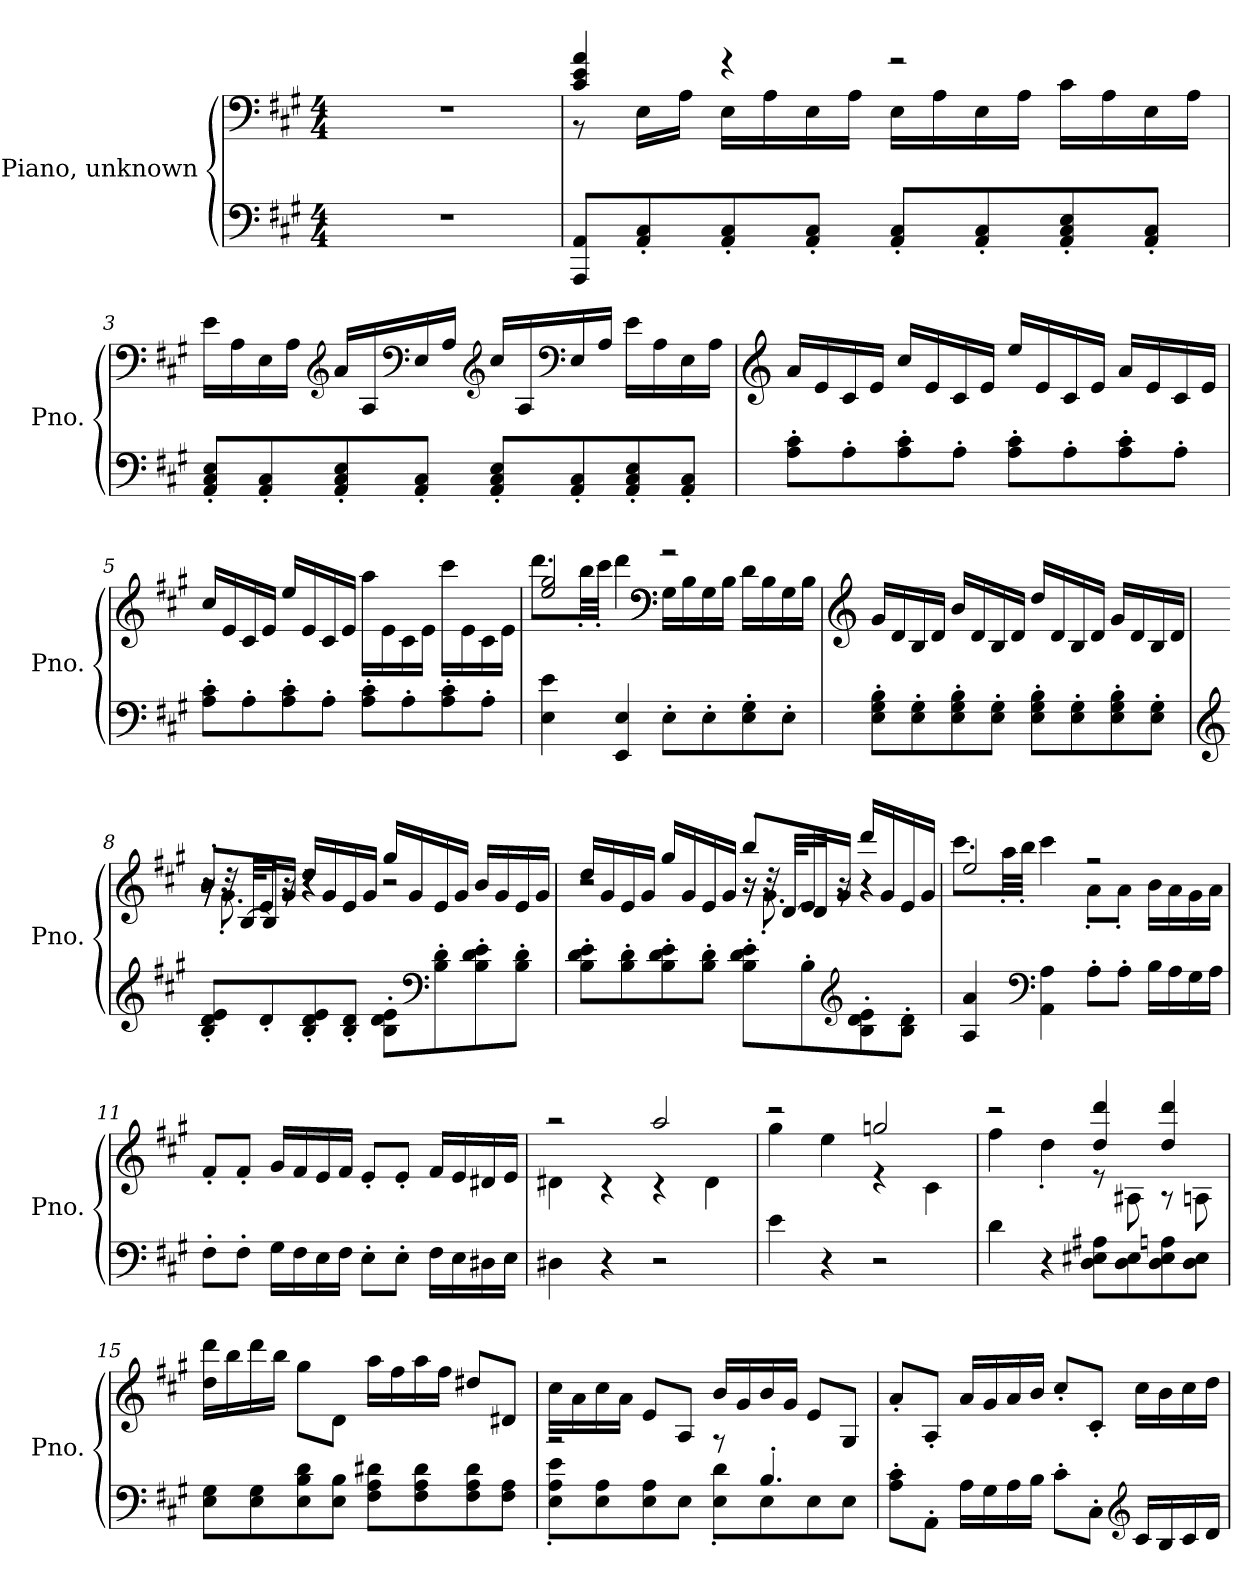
**kern	**kern
*part1	*part1
*staff2	*staff1
*I"Piano, unknown	*
*I'Pno.	*
*clefF4	*clefF4
*k[f#c#g#]	*k[f#c#g#]
*M4/4	*M4/4
*MM120	*MM120
=1	=1
1r	1r
=2	=2
*	*^
8AAA/ 8AA/L	4c#/ 4e/ 4a/	8r
8AA/' 8C#/'	.	16E\LL
.	.	16A\JJ
8AA/' 8C#/'	4r	16E\LL
.	.	16A\
8AA/' 8C#/'J	.	16E\
.	.	16A\JJ
8AA/' 8C#/'L	2r	16E\LL
.	.	16A\
8AA/' 8C#/'	.	16E\
.	.	16A\JJ
8AA/' 8C#/' 8E/'	.	16c#\LL
.	.	16A\
8AA/' 8C#/'J	.	16E\
.	.	16A\JJ
*	*v	*v
=3	=3
8AA/' 8C#/' 8E/'L	16e\LL
.	16A\
8AA/' 8C#/'	16E\
.	16A\JJ
*	*clefG2
8AA/' 8C#/' 8E/'	16a/LL
.	16A/
*	*clefF4
8AA/' 8C#/'J	16E/
.	16A/JJ
*	*clefG2
8AA/' 8C#/' 8E/'L	16cc#/LL
.	16A/
*	*clefF4
8AA/' 8C#/'	16E/
.	16A/JJ
8AA/' 8C#/' 8E/'	16e\LL
.	16A\
8AA/' 8C#/'J	16E\
.	16A\JJ
!!LO:LB:g=z
=4	=4
*	*clefG2
8A\' 8c#\'L	16a/LL
.	16e/
8A'\	16c#/
.	16e/JJ
8A\' 8c#\'	16cc#/LL
.	16e/
8A'\J	16c#/
.	16e/JJ
8A\' 8c#\'L	16ee/LL
.	16e/
8A'\	16c#/
.	16e/JJ
8A\' 8c#\'	16a/LL
.	16e/
8A'\J	16c#/
.	16e/JJ
=5	=5
8A\' 8c#\'L	16cc#/LL
.	16e/
8A'\	16c#/
.	16e/JJ
8A\' 8c#\'	16ee/LL
.	16e/
8A'\J	16c#/
.	16e/JJ
8A\' 8c#\'L	16aa\LL
.	16e\
8A'\	16c#\
.	16e\JJ
8A\' 8c#\'	16ccc#\LL
.	16e\
8A'\J	16c#\
.	16e\JJ
!!LO:LB:g=z
=6	=6
*	*^
4E\ 4e\	2ee/ 2gg#/	8.ddd\L
.	.	32bb'\LL
.	.	32ccc#'\JJJ
4EE/ 4E/	.	4ddd\
*	*clefF4	*
8E'\L	2r	16G#\LL
.	.	16B\
8E'\	.	16G#\
.	.	16B\JJ
8E\' 8G#\'	.	16d\LL
.	.	16B\
8E'\J	.	16G#\
.	.	16B\JJ
*	*v	*v
=7	=7
*	*clefG2
8E\' 8G#\' 8B\'L	16g#/LL
.	16d/
8E\' 8G#\'	16B/
.	16d/JJ
8E\' 8G#\' 8B\'	16b/LL
.	16d/
8E\' 8G#\'J	16B/
.	16d/JJ
8E\' 8G#\' 8B\'L	16dd/LL
.	16d/
8E\' 8G#\'	16B/
.	16d/JJ
8E\' 8G#\' 8B\'	16g#/LL
.	16d/
8E\' 8G#\'J	16B/
.	16d/JJ
!!LO:LB:g=z
=8	=8
*clefG2	*
*	*^
*	*	*^
8B/' 8d/' 8e/'L	8b'/L	16r	16r
.	.	8.g#'\	32r
.	.	.	[32B/KLL
8d'/	16e/L	.	16B/JJ]
.	16g#/JJ	.	16r
8B/' 8d/' 8e/'	16dd/LL	4r	4r
.	16g#/	.	.
8B/' 8d/'J	16e/	.	.
.	16g#/JJ	.	.
8B\' 8d\' 8e\'L	16gg#/LL	2r	2r
.	16g#/	.	.
*clefF4	*	*	*
8B\' 8d\'	16e/	.	.
.	16g#/JJ	.	.
8B\' 8d\' 8e\'	16b/LL	.	.
.	16g#/	.	.
8B\' 8d\'J	16e/	.	.
.	16g#/JJ	.	.
=9	=9	=9	=9
8B\' 8d\' 8e\'L	16dd/LL	2r	2r
.	16g#/	.	.
8B\' 8d\'	16e/	.	.
.	16g#/JJ	.	.
8B\' 8d\' 8e\'	16gg#/LL	.	.
.	16g#/	.	.
8B\' 8d\'J	16e/	.	.
.	16g#/JJ	.	.
8B\' 8d\' 8e\'L	8bb'/L	16r	16r
.	.	8.g#'\	32r
.	.	.	[32d/KLL
8B'\	16e/L	.	16d/JJ]
.	16g#/JJ	.	16r
*clefG2	*	*	*
8B\' 8d\' 8e\'	16ddd/LL	4r	4r
.	16g#/	.	.
8B\' 8d\'J	16e/	.	.
.	16g#/JJ	.	.
*	*	*v	*v
!!LO:LB:g=z
=10	=10	=10
4A/ 4a/	2ee/	8.ccc#\L
.	.	32aa'\LL
.	.	32bb'\JJJ
*clefF4	*	*
4AA\ 4A\	.	4ccc#\
8A'\L	2r	8a'\L
8A'\J	.	8a'\J
16B\LL	.	16b\LL
16A\	.	16a\
16G#\	.	16g#\
16A\JJ	.	16a\JJ
*	*v	*v
=11	=11
8F#'\L	8f#'/L
8F#'\J	8f#'/J
16G#\LL	16g#/LL
16F#\	16f#/
16E\	16e/
16F#\JJ	16f#/JJ
8E'\L	8e'/L
8E'\J	8e'/J
16F#\LL	16f#/LL
16E\	16e/
16D#X\	16d#X/
16E\JJ	16e/JJ
=12	=12
*	*^
4D#X\	2r	4d#X\
4r	.	4r
2r	2aa/	4r
.	.	4d#\
=13	=13	=13
4e\	2r	4gg#\
4r	.	4ee\
2r	2ggn/	4r
.	.	4c#\
!!LO:LB:g=z	!!
=14	=14	=14
4d\	2r	4ff#\
4r	.	4dd'\
8D\ 8E#X\ 8A#X\L	4dd/ 4ddd/	8r
8D\ 8E#\	.	8A#X\
8D\ 8E#\ 8An\	4dd/ 4ddd/	8r
8D\ 8E#\J	.	8An\
*	*v	*v
=15	=15
8E\ 8G#\L	16dd\ 16ddd\LL
.	16bb\
8E\ 8G#\	16ddd\
.	16bb\JJ
8E\ 8B\ 8d\	8gg#\L
8E\ 8B\J	8d\J
8F#\ 8A\ 8d#X\L	16aa\LL
.	16ff#\
8F#\ 8A\ 8d#\	16aa\
.	16ff#\JJ
8F#\ 8A\ 8d#\	8dd#X/L
8F#\ 8A\J	8d#X/J
=16	=16
*^	*
2r	8E\' 8A\' 8e\'L	16cc#\LL
.	.	16a\
.	8E\ 8A\	16cc#\
.	.	16a\JJ
.	8E\ 8A\	8e/L
.	8E\J	8A/J
8r	8E\' 8d\'L	16b/LL
.	.	16g#/
4.B'/	8E\	16b/
.	.	16g#/JJ
.	8E\	8e/L
.	8E\J	8G#/J
*v	*v	*
!!LO:PB:g=z
=17	=17
8A\' 8c#\'L	8a'/L
8AA'\J	8A'/J
16A\LL	16a/LL
16G#\	16g#/
16A\	16a/
16B\JJ	16b/JJ
8c#'\L	8cc#'/L
8C#'\J	8c#'/J
*clefG2	*
16c#/LL	16cc#\LL
16B/	16b\
16c#/	16cc#\
16d/JJ	16dd\JJ
=	=
*-	*-
